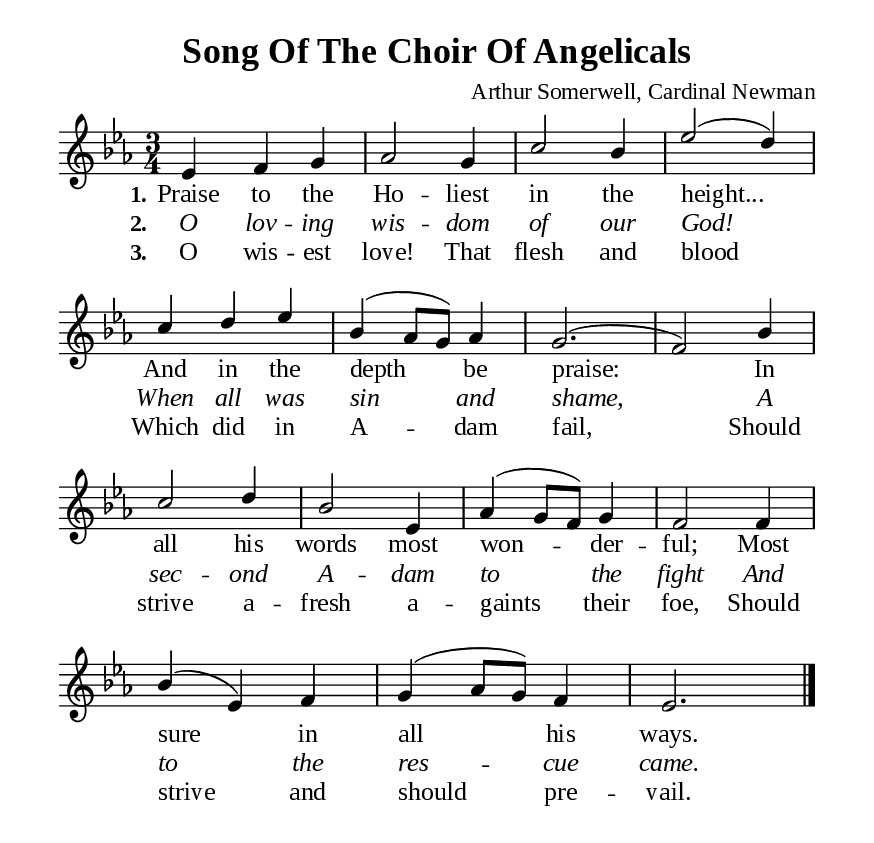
\version "2.18.2"

\header {
  title = "Song Of The Choir Of Angelicals"
  composer = "Arthur Somerwell, Cardinal Newman"
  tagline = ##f
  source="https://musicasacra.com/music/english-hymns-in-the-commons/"
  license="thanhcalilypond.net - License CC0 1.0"
}

global= {
  \key ees \major
  \time 3/4
  \override Score.BarNumber.break-visibility = ##(#f #f #f)
  \override Lyrics.LyricSpace.minimum-distance = #3.0
}

\paper {
  #(set-paper-size "a5")
  top-margin = 10\mm
  bottom-marign = 10\mm
  left-margin = 10\mm
  right-margin = 10\mm
  indent = #0
  #(define fonts
	 (make-pango-font-tree "Liberation Serif"
	 		       "Liberation Serif"
			       "Liberation Serif"
			       (/ 20 20)))
  system-system-spacing = #'((basic-distance . 3) (padding . 3))
}

printItalic = \with {
  \override LyricText.font-shape = #'italic
}

% Verse music
musicVerseSoprano = \relative c' {
  %{	01	%} ees4 f g |
  %{	02	%} aes2 g4 |
  %{	03	%} c2 bes4 |
  %{	04	%} ees2 (d4) |
  %{	05	%} c d ees |
  %{	06	%} bes (aes8 g) aes4 |
  %{	07	%} g2. ( |
  %{	08	%} f2) bes4 |
  %{	09	%} c2 d4 |
  %{	10	%} bes2 ees,4 |
  %{	11	%} aes (g8 f) g4 |
  %{	12	%} f2 f4 |
  %{	13	%} bes (ees,) f |
  %{	14	%} g (aes8 g) f4 |
  %{	15	%} ees2. \bar "|."
}

% Verse lyrics
verseOne = \lyricmode {
  \set stanza = #"1."
  Praise to the Ho -- liest in the height...
  And in the depth be praise:
  In all his words most won -- der -- ful;
  Most sure in all his ways.
}

verseTwo = \lyricmode {
  \set stanza = #"2."
  O lov -- ing wis -- dom of our God!
  When all was sin and shame,
  A sec -- ond A -- dam to the fight
  And to the res -- cue came.
}

verseThree = \lyricmode {
  \set stanza = #"3."
  O wis -- est love! That flesh and blood
  Which did in A -- dam fail,
  Should strive a -- fresh a -- gaints their foe,
  Should strive and should pre -- vail.
}

% Layout
\score {
    \new ChoirStaff <<
      \new Staff <<
        \clef "treble"
        \new Voice = "sopranos" { \global \stemUp \slurUp \musicVerseSoprano }
      >>
      \new Lyrics \lyricsto sopranos \verseOne
      \new Lyrics \printItalic \lyricsto sopranos \verseTwo
      \new Lyrics \lyricsto sopranos \verseThree
    >>
}
